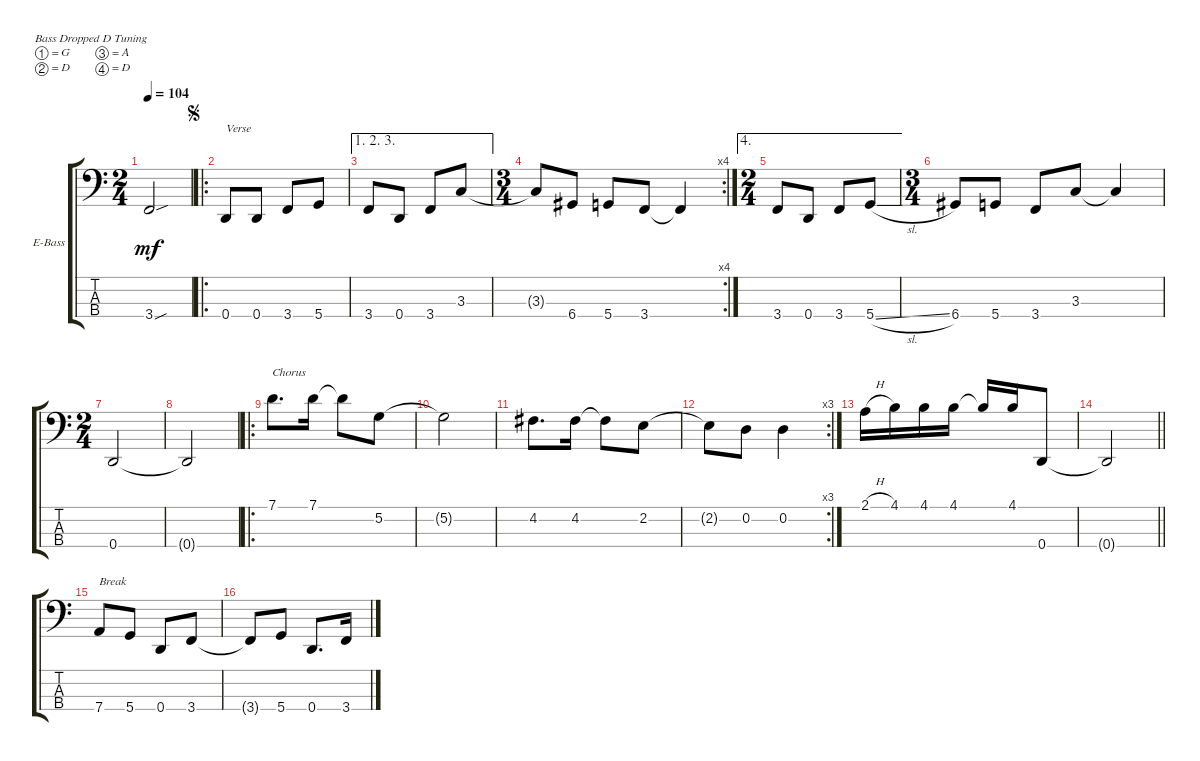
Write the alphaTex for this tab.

\defaultSystemsLayout 4
\bracketExtendMode groupsimilarinstruments
\firstSystemTrackNameOrientation horizontal
\otherSystemsTrackNameOrientation horizontal
\track ("Electric Bass" "E-Bass") {instrument electricbassfinger}
\staff {score tabs}
\tuning (G2 D2 A1 D1)
\ts (2 4)
\tempo 104
\clef f4
\ks c
3.4{sou}.2{dy mf instrument electricbassfinger} |
\ro
\jump segno
0.4.8{txt "Verse"} 0.4.8 3.4.8 5.4.8 |
\ae (1 2 3)
3.4.8 0.4.8 3.4.8 3.3.8 |
\rc 4
\ts (3 4)
3.3{t}.8 6.4.8 5.4.8 3.4.8 3.4{t}.4 |
\ae 4
\ts (2 4)
3.4.8 0.4.8 3.4.8 5.4{sl}.8 |
\ts (3 4)
6.4.8 5.4.8 3.4.8 3.3.8 3.3{t}.4 |
\ts (2 4)
0.4.2 |
0.4{t}.2 |
\ro
7.1.8{d txt "Chorus"} 7.1.16 7.1{t}.8 5.2.8 |
5.2{t}.2 |
4.2.8{d} 4.2.16 4.2{t}.8 2.2.8 |
\rc 3
2.2{t}.8 0.2.8 0.2.4 |
2.1{h}.16 4.1.16 4.1.16 4.1.16 4.1{t}.16 4.1.16 0.4.8 |
\barLineRight lightlight
0.4{t}.2 |
7.4.8{txt "Break"} 5.4.8 0.4.8 3.4.8 |
3.4{t}.8 5.4.8 0.4.8{d} 3.4{h}.16
